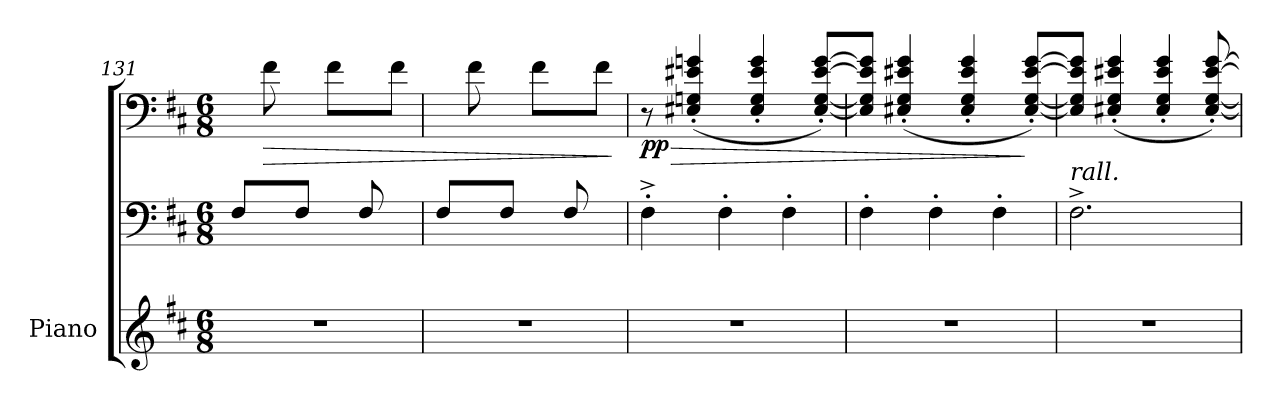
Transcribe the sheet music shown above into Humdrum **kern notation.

**kern	**kern	**kern	**dynam
*part1	*part1	*part1	*part1
*staff3	*staff2	*staff1	*staff1/2/3
*I"Piano	*	*	*
*I'Pno.	*	*	*
*clefG2	*clefF4	*clefF4	*
*k[f#c#]	*k[f#c#]	*k[f#c#]	*
*M6/8	*M6/8	*M6/8	*
=131	=131	=131	=131
*	*^	*	*
2.r	(>8F#/L	2.ryy	8ryy	.
!	!	!	!	!LO:HP:b
.	8ryy	.	8f#\	>
.	8F#/J	.	8ryy	.
.	8ryy	.	8f#\L	.
.	8F#/	.	8ryy	.
.	8ryy	.	8f#\J	.
!!LO:LB:g=z
=132	=132	=132	=132	=132
2.r	8F#/L	2.ryy	8ryy	.
.	8ryy	.	8f#\	.
.	8F#/J	.	8ryy	.
.	8ryy	.	8f#\L	.
.	8F#/	.	8ryy	.
.	8ryy	.	8f#\J)	.
*	*v	*v	*	*
.	.	.	]
=133	=133	=133	=133
!	!	!	!LO:HP:b
!	!	!	!LO:DY:n=1:b
2.r	4F#'^\	8r	> pp
.	.	(>4E#X/' 4Gn/' 4e#X/' 4gn/'	.
.	4F#'\	.	.
.	.	4E#/' 4G/' 4e#/' 4g/'	.
.	4F#'\	.	.
.	.	[8E#/' [8G/' [8e#/' [8g/'L)	.
=134	=134	=134	=134
2.r	4F#'\	8E#/] 8G/] 8e#/] 8g/]J	.
.	.	(>4E#X/' 4G/' 4e#X/' 4g/'	.
.	4F#'\	.	.
.	.	4E#/' 4G/' 4e#/' 4g/'	.
.	4F#'\	.	.
.	.	[8E#/' [8G/' [8e#/' [8g/'L)	]
=135	=135	=135	=135
!	!LO:TX:a:i:t=rall.	!	!
2.r	2.F#^\	8E#/] 8G/] 8e#/] 8g/]J	.
.	.	(>4E#X/' 4G/' 4e#X/' 4g/'	.
.	.	4E#/' 4G/' 4e#/' 4g/'	.
.	.	[8E#/' [8G/' [8e#/' [8g/'L)	.
=	=	=	=
*-	*-	*-	*-
